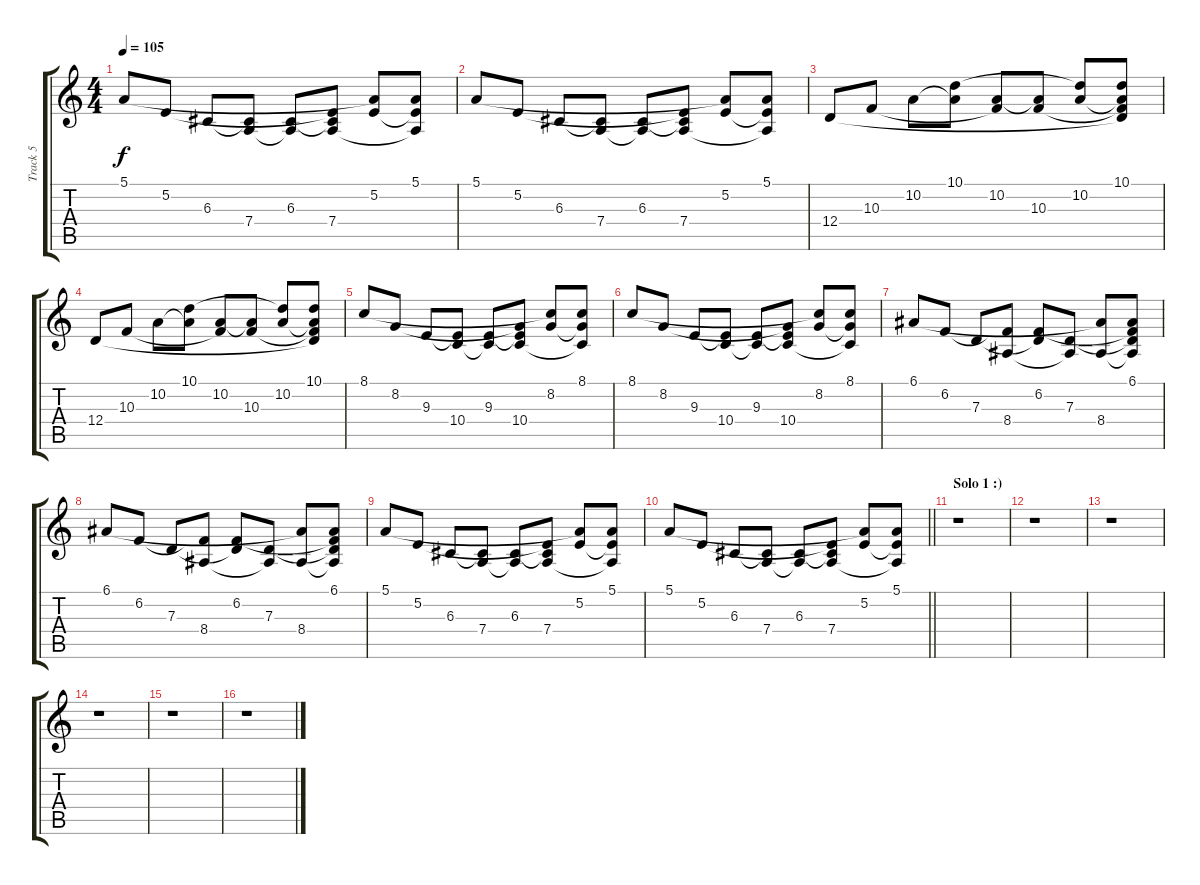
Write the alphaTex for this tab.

\track ("Track 5" "Track 5") {instrument lead2sawtooth}
\staff {score tabs}
\tuning (E4 B3 G3 D3 A2 D2) {hide}
\ts (4 4)
\tempo 105
\clef g2
\ks c
5.1.8{dy f} 5.2.8 6.3.8 (6.3{t} 7.4).8 (6.3 7.4{t}).8 (5.2{t} 6.3{t} 7.4).8 (5.1{t} 5.2).8 (5.1 5.2{t} 7.4{t}).8 |
5.1.8 5.2.8 6.3.8 (6.3{t} 7.4).8 (6.3 7.4{t}).8 (5.2{t} 6.3{t} 7.4).8 (5.1{t} 5.2).8 (5.1 5.2{t} 7.4{t}).8 |
12.4.8 10.3.8 10.2.8 (10.1 10.2{t}).8 (10.2 10.3{t}).8 (10.2{t} 10.3).8 (10.1{t} 10.2).8 (10.1 10.2{t} 10.3{t} 12.4{t}).8 |
12.4.8 10.3.8 10.2.8 (10.1 10.2{t}).8 (10.2 10.3{t}).8 (10.2{t} 10.3).8 (10.1{t} 10.2).8 (10.1 10.2{t} 10.3{t} 12.4{t}).8 |
8.1.8 8.2.8 9.3.8 (9.3{t} 10.4).8 (9.3 10.4{t}).8 (8.2{t} 9.3{t} 10.4).8 (8.1{t} 8.2).8 (8.1 8.2{t} 10.4{t}).8 |
8.1.8 8.2.8 9.3.8 (9.3{t} 10.4).8 (9.3 10.4{t}).8 (8.2{t} 9.3{t} 10.4).8 (8.1{t} 8.2).8 (8.1 8.2{t} 10.4{t}).8 |
6.1.8 6.2.8 7.3.8 (6.2{t} 8.4).8 (6.2 7.3{t}).8 (7.3 8.4{t}).8 (6.1{t} 8.4).8 (6.1 6.2{t} 7.3{t} 8.4{t}).8 |
6.1.8 6.2.8 7.3.8 (6.2{t} 8.4).8 (6.2 7.3{t}).8 (7.3 8.4{t}).8 (6.1{t} 8.4).8 (6.1 6.2{t} 7.3{t} 8.4{t}).8 |
5.1.8 5.2.8 6.3.8 (6.3{t} 7.4).8 (6.3 7.4{t}).8 (5.2{t} 6.3{t} 7.4).8 (5.1{t} 5.2).8 (5.1 5.2{t} 7.4{t}).8 |
\barLineRight lightlight
5.1.8 5.2.8 6.3.8 (6.3{t} 7.4).8 (6.3 7.4{t}).8 (5.2{t} 6.3{t} 7.4).8 (5.1{t} 5.2).8 (5.1 5.2{t} 7.4{t}).8 |
\section ("" "Solo 1 :)")
r.1 |
r.1 |
r.1 |
r.1 |
r.1 |
r.1
